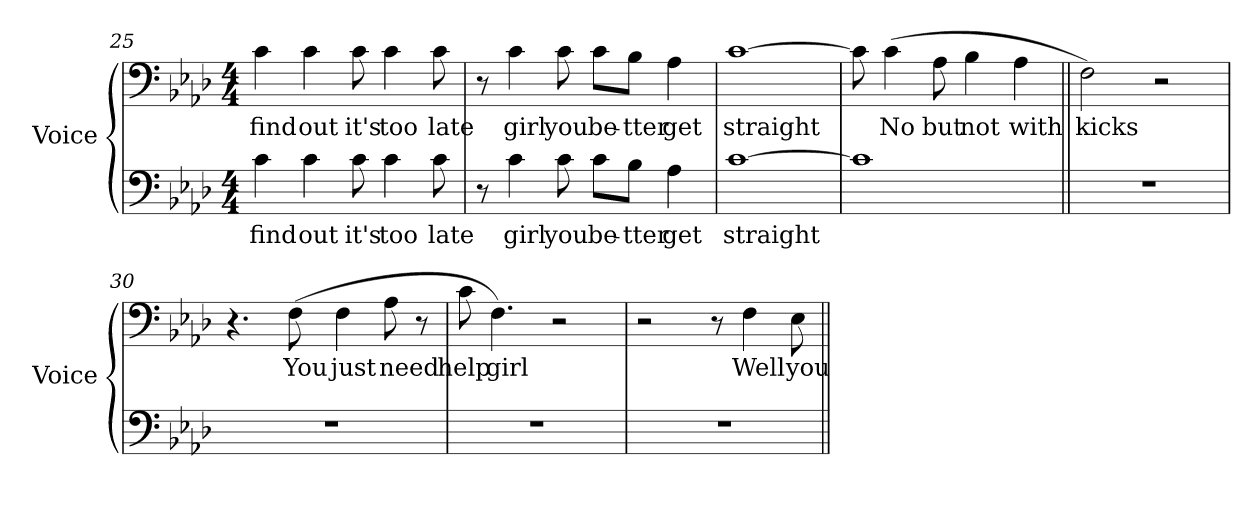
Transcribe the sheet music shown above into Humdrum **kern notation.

**kern	**text	**kern	**text
*part2	*part2	*part1	*part1
*staff2	*staff2	*staff1	*staff1
*I"Voice	*	*I"Voice	*
*I'Voice	*	*I'Voice	*
*clefF4	*	*clefF4	*
*k[b-e-a-d-]	*	*k[b-e-a-d-]	*
*f:	*	*f:	*
*M4/4	*	*M4/4	*
=25	=25	=25	=25
!	!LO:LY:b:color=#000000	!	!
!	!	!	!LO:LY:b:color=#000000
4ci\	find	4ci\	find
!	!LO:LY:b:color=#000000	!	!
!	!	!	!LO:LY:b:color=#000000
4ci\	out	4ci\	out
!	!LO:LY:b:color=#000000	!	!
!	!	!	!LO:LY:b:color=#000000
8ci\	it's	8ci\	it's
!	!LO:LY:b:color=#000000	!	!
!	!	!	!LO:LY:b:color=#000000
4ci\	too	4ci\	too
!	!LO:LY:b:color=#000000	!	!
!	!	!	!LO:LY:b:color=#000000
8ci\	late	8ci\	late
=26	=26	=26	=26
8r	.	8r	.
!	!LO:LY:b:color=#000000	!	!
!	!	!	!LO:LY:b:color=#000000
4ci\	girl	4ci\	girl
!	!LO:LY:b:color=#000000	!	!
!	!	!	!LO:LY:b:color=#000000
8ci\	you	8ci\	you
!	!LO:LY:b:color=#000000	!	!
!	!	!	!LO:LY:b:color=#000000
8ci\L	be-	8ci\L	be-
!	!LO:LY:b:color=#000000	!	!
!	!	!	!LO:LY:b:color=#000000
8B-i\J	-tter	8B-i\J	-tter
!	!LO:LY:b:color=#000000	!	!
!	!	!	!LO:LY:b:color=#000000
4A-i\	get	4A-i\	get
=27	=27	=27	=27
!	!LO:LY:b:color=#000000	!	!
!	!	!	!LO:LY:b:color=#000000
[1ci	straight	[1ci	straight
!!LO:LB:g=z
=28	=28	=28	=28
1ci]	.	8ci\]	.
!	!	!	!LO:LY:b:color=#000000
.	.	(4ci\	No
!	!	!	!LO:LY:b:color=#000000
.	.	8A-i\	but
!	!	!	!LO:LY:b:color=#000000
.	.	4B-i\	not
!	!	!	!LO:LY:b:color=#000000
.	.	4A-i\	with
=29||	=29||	=29||	=29||
!	!	!	!LO:LY:b:color=#000000
1r	.	2Fi\)	kicks
.	.	2r	.
=30	=30	=30	=30
1r	.	4.r	.
!	!	!	!LO:LY:b:color=#000000
.	.	(8Fi\	You
!	!	!	!LO:LY:b:color=#000000
.	.	4Fi\	just
!	!	!	!LO:LY:b:color=#000000
.	.	8A-i\	need
.	.	8r	.
=31	=31	=31	=31
!	!	!	!LO:LY:b:color=#000000
1r	.	8ci\	help
!	!	!	!LO:LY:b:color=#000000
.	.	4.Fi\)	girl
.	.	2r	.
=32	=32	=32	=32
1r	.	2r	.
.	.	8r	.
!	!	!	!LO:LY:b:color=#000000
.	.	4Fi\	Well
!	!	!	!LO:LY:b:color=#000000
.	.	8E-i\	you
=||	=||	=||	=||
*-	*-	*-	*-
